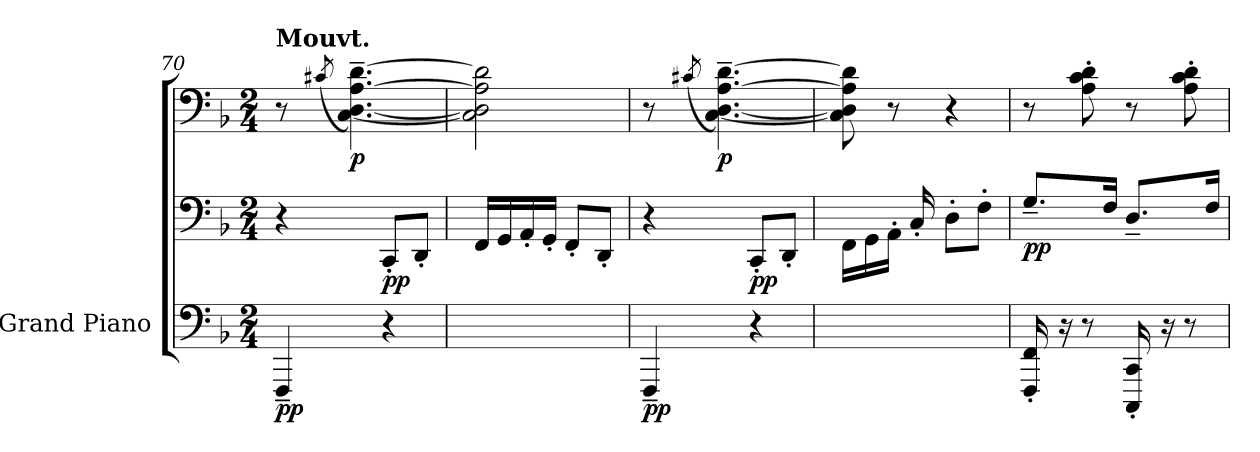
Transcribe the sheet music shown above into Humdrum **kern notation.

**kern	**kern	**kern	**dynam
*part1	*part1	*part1	*part1
*staff3	*staff2	*staff1	*staff1/2/3
*I"Grand Piano	*	*	*
*I'Pno.	*	*	*
*clefF4	*clefF4	*clefF4	*
*k[b-]	*k[b-]	*k[b-]	*
*M2/4	*M2/4	*M2/4	*
=70	=70	=70	=70
!	!	!LO:TX:a:B:t=Mouvt.	!
!	!	!	!LO:DY:b=3
4FFF~/	4r	8r	pp
.	.	(>8qc#X/	.
!	!	!	!LO:DY:b
.	.	[4.C\~ [4.D\~ [4.A\~ [4.d\~)	p
!	!	!	!LO:DY:b=2
4r	8CC'/L	.	pp
.	8DD'/J	.	.
=71	=71	=71	=71
2ryy	16FF/LL	2C\] 2D\] 2A\] 2d\]	.
.	16GG/	.	.
.	16AA'/	.	.
.	16GG'/JJ	.	.
.	8FF'/L	.	.
.	8DD'/J	.	.
=72	=72	=72	=72
!	!	!	!LO:DY:b=3
4FFF~/	4r	8r	pp
.	.	(>8qc#X/	.
!	!	!	!LO:DY:b
.	.	[4.C\~ [4.D\~ [4.A\~ [4.d\~)	p
!	!	!	!LO:DY:b=2
4r	8CC'/L	.	pp
.	8DD'/J	.	.
!!LO:LB:g=z
=73	=73	=73	=73
2ryy	16FF\LL	8C\] 8D\] 8A\] 8d\]	.
.	16GG\	.	.
.	16AA'\JJ	8r	.
.	16C'/	.	.
.	8D'\L	4r	.
.	8F'\J	.	.
=74	=74	=74	=74
!	!	!	!LO:DY:b=2
16FFF/' 16FF/'	8.G~>/L	8r	pp
16r	.	.	.
8r	.	8A\' 8c\' 8d\'	.
.	16F/Jk	.	.
16CCC/' 16CC/'	8.D~>/L	8r	.
16r	.	.	.
8r	.	8A\' 8c\' 8d\'	.
.	16F/Jk	.	.
=	=	=	=
*-	*-	*-	*-
